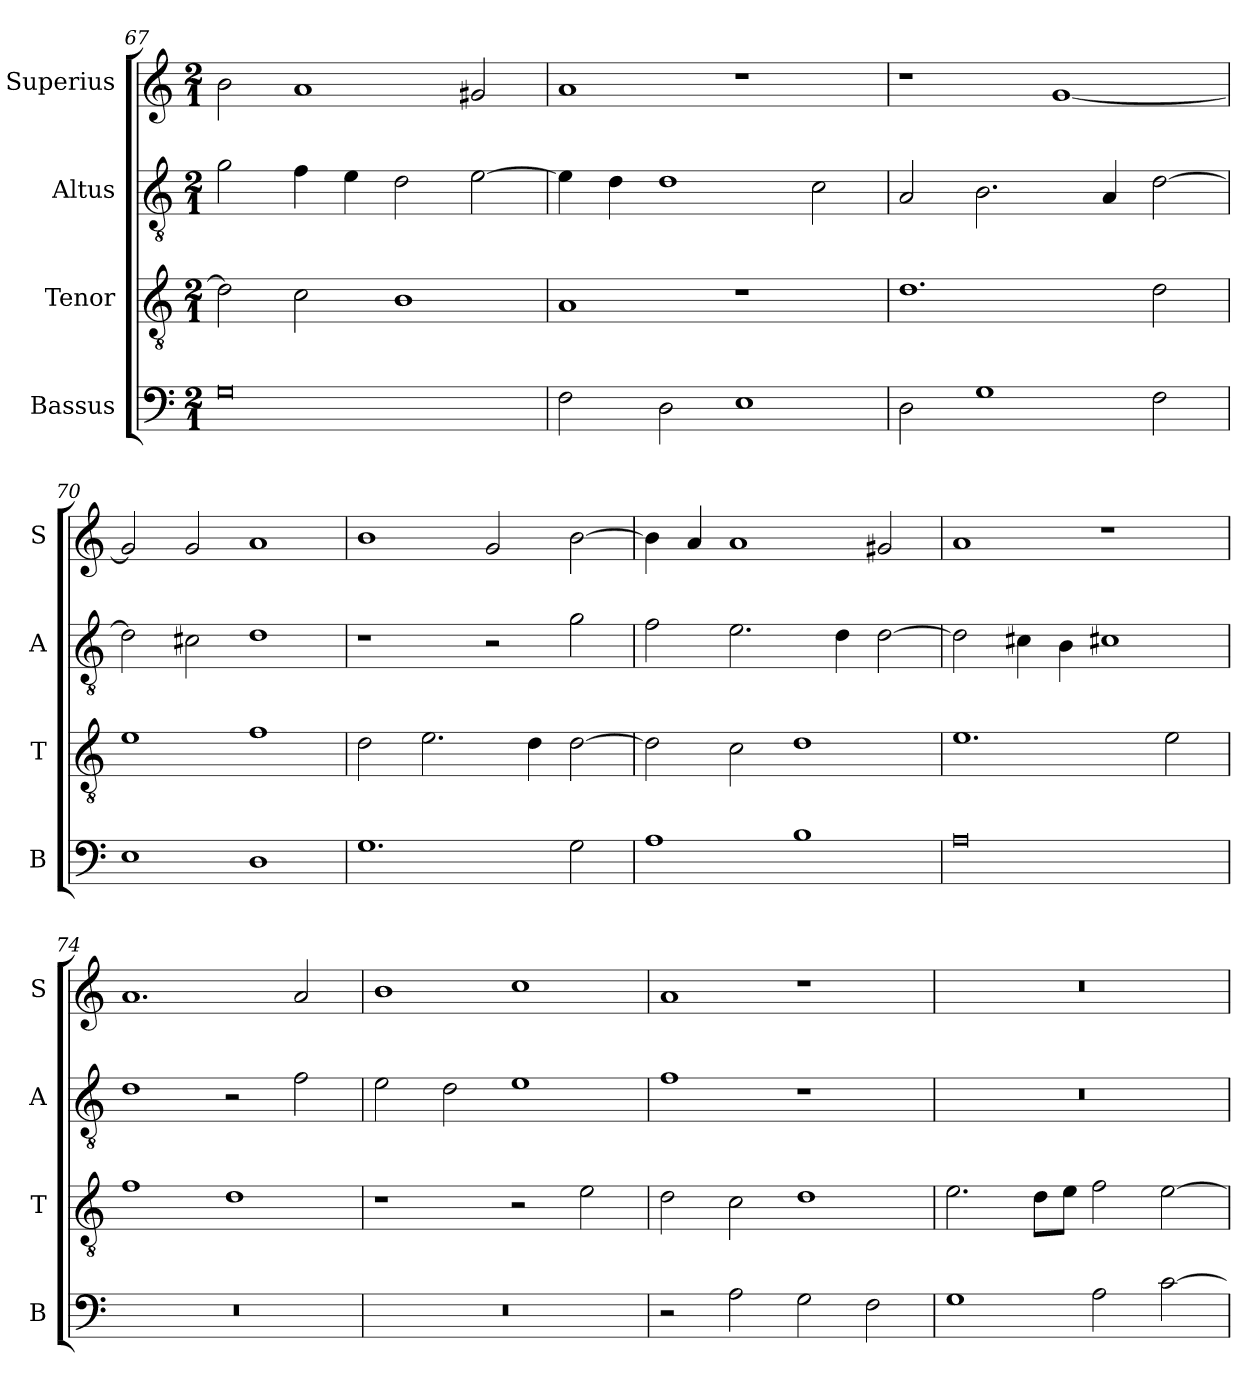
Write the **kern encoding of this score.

**kern	**kern	**kern	**kern
*part4	*part3	*part2	*part1
*staff4	*staff3	*staff2	*staff1
*I"Bassus	*I"Tenor	*I"Altus	*I"Superius
*I'B	*I'T	*I'A	*I'S
*clefF4	*clefGv2	*clefGv2	*clefG2
*k[]	*k[]	*k[]	*k[]
*C:	*C:	*C:	*C:
*M2/1	*M2/1	*M2/1	*M2/1
=67	=67	=67	=67
0G	2d]	2g	2b
.	2c	4f	1a
.	.	4e	.
.	1B	2d	.
.	.	[2e	2g#X
=68	=68	=68	=68
2F	1A	4e]	1a
.	.	4d	.
2D	.	1d	.
1E	1r	.	1r
.	.	2c	.
=69	=69	=69	=69
2D	1.d	2A	1r
1G	.	2.B	.
.	.	.	[1g
.	.	4A	.
2F	2d	[2d	.
=70	=70	=70	=70
1E	1e	2d]	2g]
.	.	2c#X	2g
1D	1f	1d	1a
=71	=71	=71	=71
1.G	2d	1r	1b
.	2.e	.	.
.	.	2r	2g
.	4d	.	.
2G	[2d	2g	[2b
=72	=72	=72	=72
1A	2d]	2f	4b]
.	.	.	4a
.	2c	2.e	1a
1B	1d	.	.
.	.	4d	.
.	.	[2d	2g#X
=73	=73	=73	=73
0A	1.e	2d]	1a
.	.	4c#X	.
.	.	4B	.
.	.	1c#X	1r
.	2e	.	.
=74	=74	=74	=74
0r	1f	1d	1.a
.	1d	2r	.
.	.	2f	2a
=75	=75	=75	=75
0r	1r	2e	1b
.	.	2d	.
.	2r	1e	1cc
.	2e	.	.
=76	=76	=76	=76
2r	2d	1f	1a
2A	2c	.	.
2G	1d	1r	1r
2F	.	.	.
=77	=77	=77	=77
1G	2.e	0r	0r
.	8dL	.	.
.	8eJ	.	.
2A	2f	.	.
[2c	[2e	.	.
=	=	=	=
*-	*-	*-	*-
